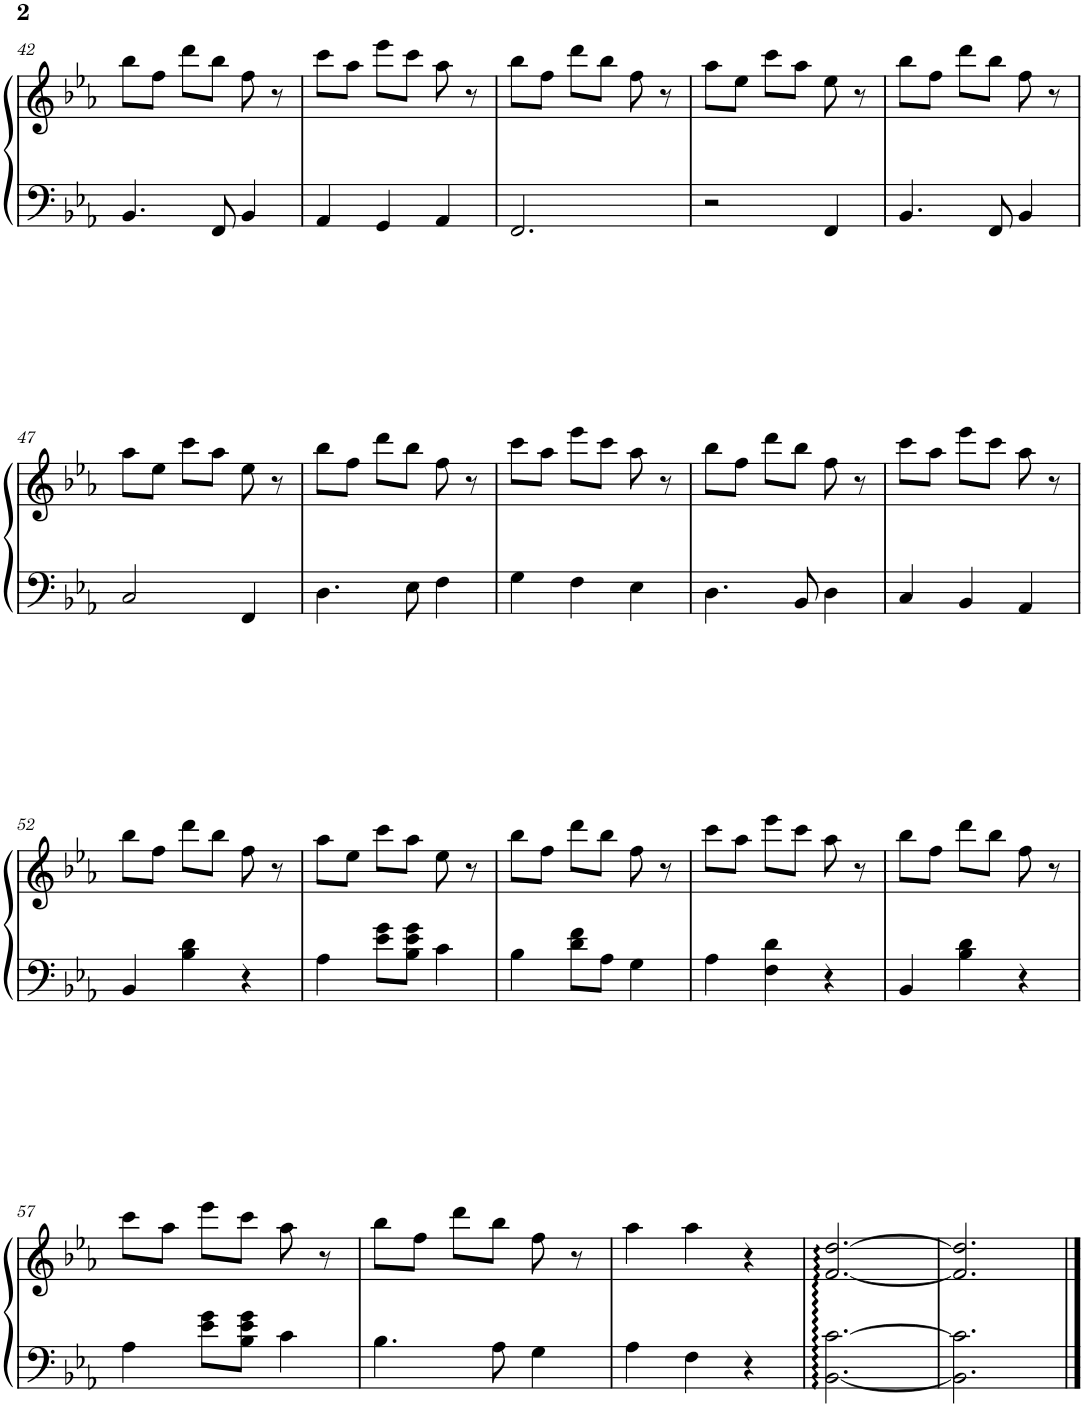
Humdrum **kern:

**kern	**kern
*part1	*part1
*staff2	*staff1
*I"Piano	*
*I'Pno.	*
!!LO:PB:g=z
*clefF4	*clefG2
*k[b-e-a-]	*k[b-e-a-]
*M3/4	*M3/4
=42	=42
4.BB-/	8bb-\L
.	8ff\J
.	8ddd\L
8FF/	8bb-\J
4BB-/	8ff\
.	8r
=43	=43
4AA-/	8ccc\L
.	8aa-\J
4GG/	8eee-\L
.	8ccc\J
4AA-/	8aa-\
.	8r
=44	=44
2.FF/	8bb-\L
.	8ff\J
.	8ddd\L
.	8bb-\J
.	8ff\
.	8r
=45	=45
2r	8aa-\L
.	8ee-\J
.	8ccc\L
.	8aa-\J
4FF/	8ee-\
.	8r
=46	=46
4.BB-/	8bb-\L
.	8ff\J
.	8ddd\L
8FF/	8bb-\J
4BB-/	8ff\
.	8r
!!LO:LB:g=z
=47	=47
2C/	8aa-\L
.	8ee-\J
.	8ccc\L
.	8aa-\J
4FF/	8ee-\
.	8r
=48	=48
4.D\	8bb-\L
.	8ff\J
.	8ddd\L
8E-\	8bb-\J
4F\	8ff\
.	8r
=49	=49
4G\	8ccc\L
.	8aa-\J
4F\	8eee-\L
.	8ccc\J
4E-\	8aa-\
.	8r
=50	=50
4.D\	8bb-\L
.	8ff\J
.	8ddd\L
8BB-/	8bb-\J
4D\	8ff\
.	8r
=51	=51
4C/	8ccc\L
.	8aa-\J
4BB-/	8eee-\L
.	8ccc\J
4AA-/	8aa-\
.	8r
!!LO:LB:g=z
=52	=52
4BB-/	8bb-\L
.	8ff\J
4B-\ 4d\	8ddd\L
.	8bb-\J
4r	8ff\
.	8r
=53	=53
4A-\	8aa-\L
.	8ee-\J
8e-\ 8g\L	8ccc\L
8B-\ 8e-\ 8g\J	8aa-\J
4c\	8ee-\
.	8r
=54	=54
4B-\	8bb-\L
.	8ff\J
8d\ 8f\L	8ddd\L
8A-\J	8bb-\J
4G\	8ff\
.	8r
=55	=55
4A-\	8ccc\L
.	8aa-\J
4F\ 4d\	8eee-\L
.	8ccc\J
4r	8aa-\
.	8r
=56	=56
4BB-/	8bb-\L
.	8ff\J
4B-\ 4d\	8ddd\L
.	8bb-\J
4r	8ff\
.	8r
!!LO:LB:g=z
=57	=57
4A-\	8ccc\L
.	8aa-\J
8e-\ 8g\L	8eee-\L
8B-\ 8e-\ 8g\J	8ccc\J
4c\	8aa-\
.	8r
=58	=58
4.B-\	8bb-\L
.	8ff\J
.	8ddd\L
8A-\	8bb-\J
4G\	8ff\
.	8r
=59	=59
4A-\	4aa-\
4F\	4aa-\
4r	4r
=60	=60
[2.BB-\: [2.c\:	[2.f/: [2.dd/:
=61	=61
2.BB-\] 2.c\]	2.f/] 2.dd/]
==	==
*-	*-
